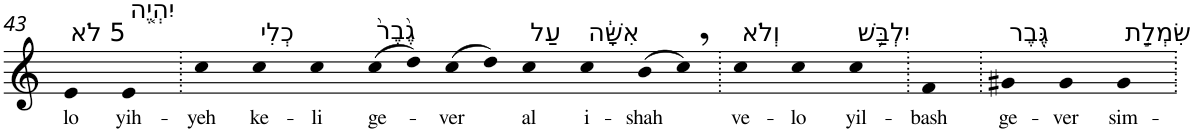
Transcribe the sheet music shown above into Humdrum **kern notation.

**kern	**text
*part1	*part1
*staff1	*staff1
*I"Piano	*
*I'Pno	*
!!LO:PB:g=z
*clefG2	*
*k[]	*
=43	=43
!LO:TX:a:t=5 לֹא	!
!	!LO:LY:b
4e	lo
!LO:TX:a:t=יִהְיֶ֤ה	!
!	!LO:LY:b
4e	yih-
=44.	=44.
!	!LO:LY:b
4cc	-yeh
!LO:TX:a:t=כְלִי	!
!	!LO:LY:b
4cc	ke-
!	!LO:LY:b
4cc	-li
!LO:TX:a:t=גֶ֙בֶר֙	!
!	!LO:LY:b
(8cc	ge-
8dd)	.
!	!LO:LY:b
(8cc	-ver
8dd)	.
!LO:TX:a:t=עַל	!
!	!LO:LY:b
4cc	al
!LO:TX:a:t=אִשָּׁ֔ה	!
!	!LO:LY:b
4cc	i-
!	!LO:LY:b
(8b	-shah
8cc,)	.
=45.	=45.
!LO:TX:a:t=וְלֹא	!
!	!LO:LY:b
4cc	ve-
!	!LO:LY:b
4cc	-lo
!LO:TX:a:t=יִלְבַּ֥שׁ	!
!	!LO:LY:b
4cc	yil-
=46.	=46.
!	!LO:LY:b
4f	-bash
=47.	=47.
!LO:TX:a:t=גֶּ֖בֶר	!
!	!LO:LY:b
4g#X	ge-
!	!LO:LY:b
4g#	-ver
!LO:TX:a:t=שִׂמְלַ֣ת	!
!	!LO:LY:b
4g#	sim-
=.	=.
*-	*-
